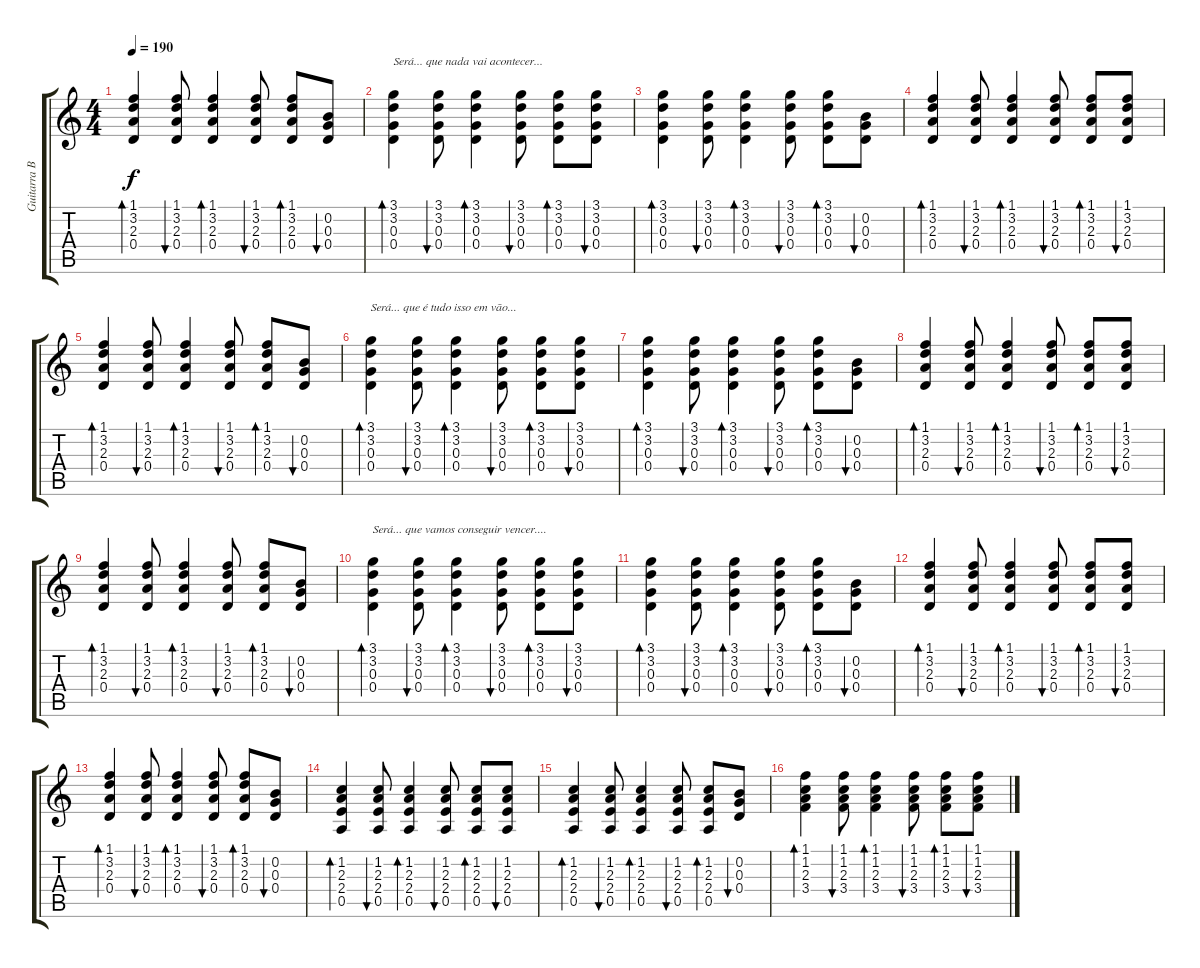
\track ("Guitarra Base" "Guitarra B") {instrument electricguitarclean}
\staff {score tabs}
\tuning (E4 B3 G3 D3 A2 E2) {hide}
\ts (4 4)
\tempo 190
\clef g2
\ks c
(1.1 3.2 2.3 0.4).4{bd 120 dy f} (1.1 3.2 2.3 0.4).8{bu 120} (1.1 3.2 2.3 0.4).4{bd 120} (1.1 3.2 2.3 0.4).8{bu 120} (1.1 3.2 2.3 0.4).8{bd 120} (0.2 0.3 0.4).8{bu 120} |
(3.1 3.2 0.3 0.4).4{bd 120 txt "Será... que nada vai acontecer..."} (3.1 3.2 0.3 0.4).8{bu 120} (3.1 3.2 0.3 0.4).4{bd 120} (3.1 3.2 0.3 0.4).8{bu 120} (3.1 3.2 0.3 0.4).8{bd 120} (3.1 3.2 0.3 0.4).8{bu 120} |
(3.1 3.2 0.3 0.4).4{bd 120} (3.1 3.2 0.3 0.4).8{bu 120} (3.1 3.2 0.3 0.4).4{bd 120} (3.1 3.2 0.3 0.4).8{bu 120} (3.1 3.2 0.3 0.4).8{bd 120} (0.2 0.3 0.4).8{bu 120} |
(1.1 3.2 2.3 0.4).4{bd 120} (1.1 3.2 2.3 0.4).8{bu 120} (1.1 3.2 2.3 0.4).4{bd 120} (1.1 3.2 2.3 0.4).8{bu 120} (1.1 3.2 2.3 0.4).8{bd 120} (1.1 3.2 2.3 0.4).8{bu 120} |
(1.1 3.2 2.3 0.4).4{bd 120} (1.1 3.2 2.3 0.4).8{bu 120} (1.1 3.2 2.3 0.4).4{bd 120} (1.1 3.2 2.3 0.4).8{bu 120} (1.1 3.2 2.3 0.4).8{bd 120} (0.2 0.3 0.4).8{bu 120} |
(3.1 3.2 0.3 0.4).4{bd 120 txt "Será... que é tudo isso em vão..."} (3.1 3.2 0.3 0.4).8{bu 120} (3.1 3.2 0.3 0.4).4{bd 120} (3.1 3.2 0.3 0.4).8{bu 120} (3.1 3.2 0.3 0.4).8{bd 120} (3.1 3.2 0.3 0.4).8{bu 120} |
(3.1 3.2 0.3 0.4).4{bd 120} (3.1 3.2 0.3 0.4).8{bu 120} (3.1 3.2 0.3 0.4).4{bd 120} (3.1 3.2 0.3 0.4).8{bu 120} (3.1 3.2 0.3 0.4).8{bd 120} (0.2 0.3 0.4).8{bu 120} |
(1.1 3.2 2.3 0.4).4{bd 120} (1.1 3.2 2.3 0.4).8{bu 120} (1.1 3.2 2.3 0.4).4{bd 120} (1.1 3.2 2.3 0.4).8{bu 120} (1.1 3.2 2.3 0.4).8{bd 120} (1.1 3.2 2.3 0.4).8{bu 120} |
(1.1 3.2 2.3 0.4).4{bd 120} (1.1 3.2 2.3 0.4).8{bu 120} (1.1 3.2 2.3 0.4).4{bd 120} (1.1 3.2 2.3 0.4).8{bu 120} (1.1 3.2 2.3 0.4).8{bd 120} (0.2 0.3 0.4).8{bu 120} |
(3.1 3.2 0.3 0.4).4{bd 120 txt "Será... que vamos conseguir vencer...."} (3.1 3.2 0.3 0.4).8{bu 120} (3.1 3.2 0.3 0.4).4{bd 120} (3.1 3.2 0.3 0.4).8{bu 120} (3.1 3.2 0.3 0.4).8{bd 120} (3.1 3.2 0.3 0.4).8{bu 120} |
(3.1 3.2 0.3 0.4).4{bd 120} (3.1 3.2 0.3 0.4).8{bu 120} (3.1 3.2 0.3 0.4).4{bd 120} (3.1 3.2 0.3 0.4).8{bu 120} (3.1 3.2 0.3 0.4).8{bd 120} (0.2 0.3 0.4).8{bu 120} |
(1.1 3.2 2.3 0.4).4{bd 120} (1.1 3.2 2.3 0.4).8{bu 120} (1.1 3.2 2.3 0.4).4{bd 120} (1.1 3.2 2.3 0.4).8{bu 120} (1.1 3.2 2.3 0.4).8{bd 120} (1.1 3.2 2.3 0.4).8{bu 120} |
(1.1 3.2 2.3 0.4).4{bd 120} (1.1 3.2 2.3 0.4).8{bu 120} (1.1 3.2 2.3 0.4).4{bd 120} (1.1 3.2 2.3 0.4).8{bu 120} (1.1 3.2 2.3 0.4).8{bd 120} (0.2 0.3 0.4).8{bu 120} |
(1.2 2.3 2.4 0.5).4{bd 120} (1.2 2.3 2.4 0.5).8{bu 120} (1.2 2.3 2.4 0.5).4{bd 120} (1.2 2.3 2.4 0.5).8{bu 120} (1.2 2.3 2.4 0.5).8{bd 120} (1.2 2.3 2.4 0.5).8{bu 120} |
(1.2 2.3 2.4 0.5).4{bd 120} (1.2 2.3 2.4 0.5).8{bu 120} (1.2 2.3 2.4 0.5).4{bd 120} (1.2 2.3 2.4 0.5).8{bu 120} (1.2 2.3 2.4 0.5).8{bd 120} (0.2 0.3 0.4).8{bu 120} |
(1.1 1.2 2.3 3.4).4{bd 120} (1.1 1.2 2.3 3.4).8{bu 120} (1.1 1.2 2.3 3.4).4{bd 120} (1.1 1.2 2.3 3.4).8{bu 120} (1.1 1.2 2.3 3.4).8{bd 120} (1.1 1.2 2.3 3.4).8{bu 120}
